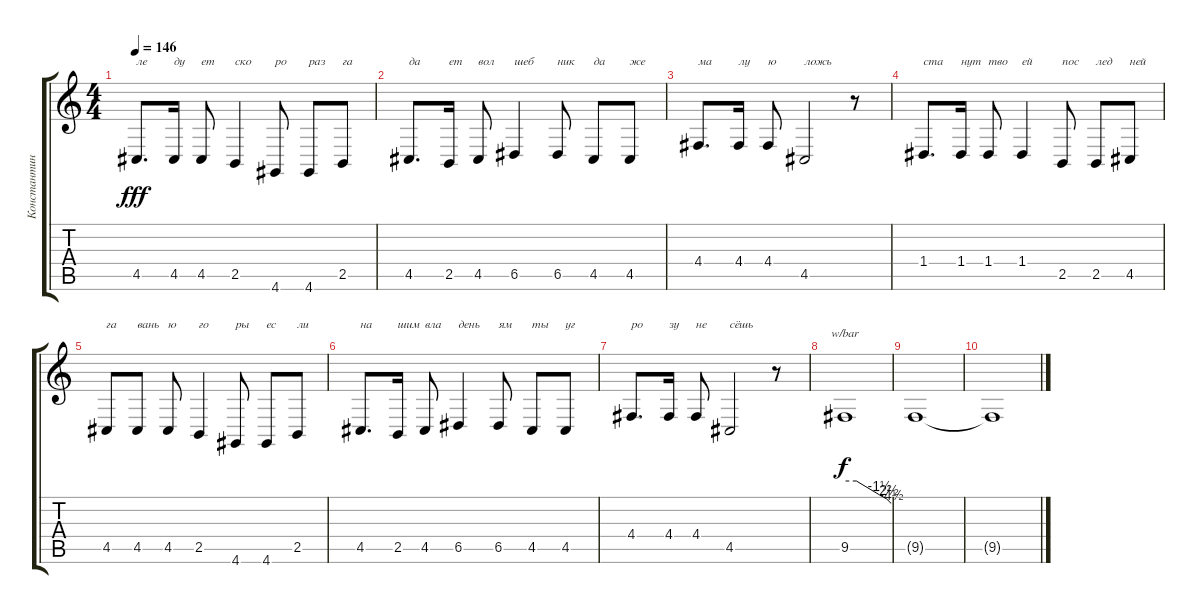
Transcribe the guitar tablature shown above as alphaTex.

\track ("Константин Румянцев" "Константин") {instrument applause}
\staff {score tabs}
\tuning (E4 B3 G3 D3 A2 E2) {hide}
\ts (4 4)
\tempo 146
\clef g2
\ks c
4.5.8{d txt "ле" dy fff} 4.5.16{txt "ду"} 4.5.8{txt "ет"} 2.5.4{txt "ско"} 4.6.8{txt "ро"} 4.6.8{txt "раз"} 2.5.8{txt "га"} |
4.5.8{d txt "да"} 2.5.16{txt "ет"} 4.5.8{txt "вол"} 6.5.4{txt "шеб"} 6.5.8{txt "ник"} 4.5.8{txt "да"} 4.5.8{txt "же"} |
4.4.8{d txt "ма"} 4.4.16{txt "лу"} 4.4.8{txt "ю"} 4.5.2{txt "ложь"} r.8 |
1.4.8{d txt "ста"} 1.4.16{txt "нут"} 1.4.8{txt "тво"} 1.4.4{txt "ей"} 2.5.8{txt "пос"} 2.5.8{txt "лед"} 4.5.8{txt "ней"} |
4.5.8{txt "га"} 4.5.8{txt "вань"} 4.5.8{txt "ю"} 2.5.4{txt "го"} 4.6.8{txt "ры"} 4.6.8{txt "ес"} 2.5.8{txt "ли"} |
4.5.8{d txt "на"} 2.5.16{txt "шим"} 4.5.8{txt "вла"} 6.5.4{txt "день"} 6.5.8{txt "ям"} 4.5.8{txt "ты"} 4.5.8{txt "уг"} |
4.4.8{d txt "ро"} 4.4.16{txt "зу"} 4.4.8{txt "не"} 4.5.2{txt "сёшь"} r.8 |
9.5.1{tbe (custom default 0 0 15 0 45 -6 54 -10 60 -18) dy f} |
9.5{t}.1 |
9.5{t}.1{volume 0}
